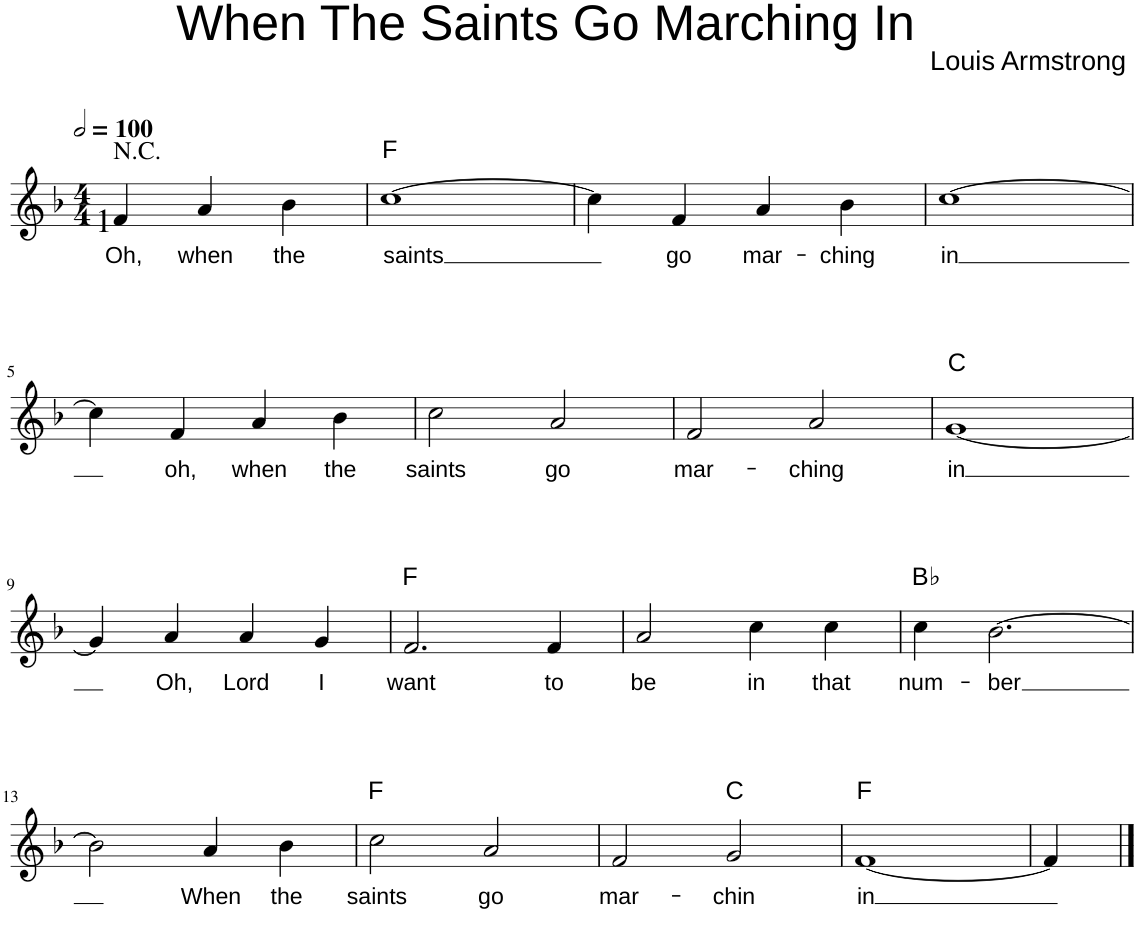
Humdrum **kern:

**kern	**text	**harte
*part1	*part1	*part1
*staff1	*staff1	*
*I"Piano	*	*
*I'Pno	*	*
!!LO:PB:g=z
*clefG2	*	*
*k[b-]	*	*
*M4/4	*	*
*MM200	*	*
=1	=1	=1
!LO:TX:a:t=When The Saints Go Marching In	!	!
!LO:TX:a:t=Louis Armstrong	!	!
!LO:TX:a:t=N.C.	!	!
!	!LO:LY:b	!
4f/	Oh,	.
!	!LO:LY:b	!
4a/	when	.
!	!LO:LY:b	!
4b-\	the	.
=2	=2	=2
!	!LO:LY:b	!
[1cc	saints	F:maj
=3	=3	=3
4cc\]	.	.
!	!LO:LY:b	!
4f/	go	.
!	!LO:LY:b	!
4a/	mar-	.
!	!LO:LY:b	!
4b-\	-ching	.
=4	=4	=4
!	!LO:LY:b	!
[1cc	in	.
!!LO:LB:g=z
=5	=5	=5
4cc\]	.	.
!	!LO:LY:b	!
4f/	oh,	.
!	!LO:LY:b	!
4a/	when	.
!	!LO:LY:b	!
4b-\	the	.
=6	=6	=6
!	!LO:LY:b	!
2cc\	saints	.
!	!LO:LY:b	!
2a/	go	.
=7	=7	=7
!	!LO:LY:b	!
2f/	mar-	.
!	!LO:LY:b	!
2a/	-ching	.
=8	=8	=8
!	!LO:LY:b	!
[1g	in	C:maj
!!LO:LB:g=z
=9	=9	=9
4g/]	.	.
!	!LO:LY:b	!
4a/	Oh,	.
!	!LO:LY:b	!
4a/	Lord	.
!	!LO:LY:b	!
4g/	I	.
=10	=10	=10
!	!LO:LY:b	!
2.f/	want	F:maj
!	!LO:LY:b	!
4f/	to	.
=11	=11	=11
!	!LO:LY:b	!
2a/	be	.
!	!LO:LY:b	!
4cc\	in	.
!	!LO:LY:b	!
4cc\	that	.
=12	=12	=12
!	!LO:LY:b	!
4cc\	num-	Bb:maj
!	!LO:LY:b	!
[2.b-\	-ber	.
!!LO:LB:g=z
=13	=13	=13
2b-\]	.	.
!	!LO:LY:b	!
4a/	When	.
!	!LO:LY:b	!
4b-\	the	.
=14	=14	=14
!	!LO:LY:b	!
2cc\	saints	F:maj
!	!LO:LY:b	!
2a/	go	.
=15	=15	=15
!	!LO:LY:b	!
2f/	mar-	.
!	!LO:LY:b	!
2g/	-chin	C:maj
=16	=16	=16
!	!LO:LY:b	!
[1f	in	F:maj
=17	=17	=17
4f/]	.	.
==	==	==
*-	*-	*-
